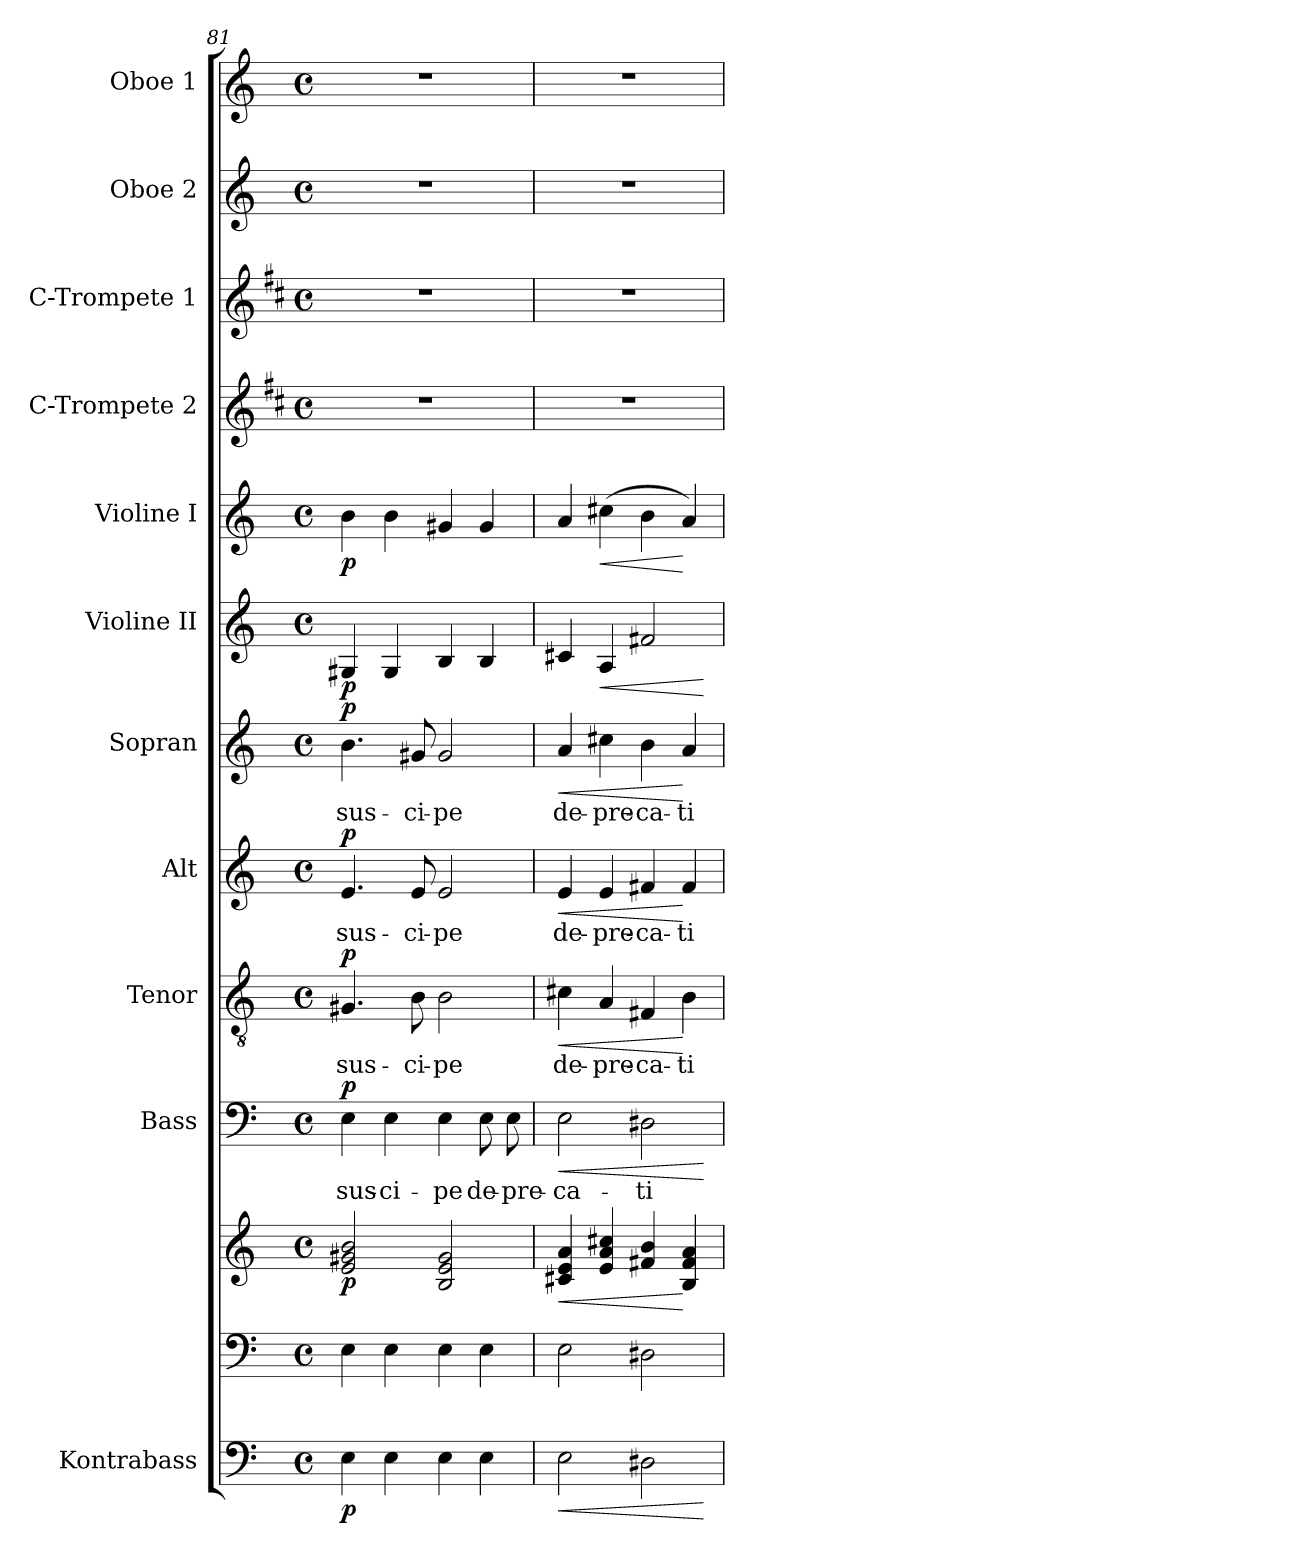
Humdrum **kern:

**kern	**dynam	**kern	**kern	**dynam	**kern	**text	**dynam	**kern	**text	**dynam	**kern	**text	**dynam	**kern	**text	**dynam	**kern	**dynam	**kern	**dynam	**kern	**kern	**kern	**kern
*part12	*part12	*part11	*part11	*part11	*part10	*part10	*part10	*part9	*part9	*part9	*part8	*part8	*part8	*part7	*part7	*part7	*part6	*part6	*part5	*part5	*part4	*part3	*part2	*part1
*staff13	*staff13	*staff12	*staff11	*staff11/12	*staff10	*staff10	*staff10	*staff9	*staff9	*staff9	*staff8	*staff8	*staff8	*staff7	*staff7	*staff7	*staff6	*staff6	*staff5	*staff5	*staff4	*staff3	*staff2	*staff1
*I"Kontrabass	*	*	*	*	*I"Bass	*	*	*I"Tenor	*	*	*I"Alt	*	*	*I"Sopran	*	*	*I"Violine II	*	*I"Violine I	*	*I"C-Trompete 2	*I"C-Trompete 1	*I"Oboe 2	*I"Oboe 1
*I'Kb.	*	*	*	*	*I'B.	*	*	*I'T.	*	*	*I'A.	*	*	*I'S.	*	*	*I'Vl. II	*	*I'Vl. I	*	*I'C Trp. 2	*I'C Trp. 1	*I'Ob. 2	*I'Ob. 1
!!LO:PB:g=z
*clefF4	*	*clefF4	*clefG2	*	*clefF4	*	*	*clefGv2	*	*	*clefG2	*	*	*clefG2	*	*	*clefG2	*	*clefG2	*	*clefG2	*clefG2	*clefG2	*clefG2
*ITrd7c12	*	*	*	*	*	*	*	*	*	*	*	*	*	*	*	*	*	*	*	*	*ITrd1c2	*ITrd1c2	*	*
*k[]	*	*k[]	*k[]	*	*k[]	*	*	*k[]	*	*	*k[]	*	*	*k[]	*	*	*k[]	*	*k[]	*	*k[]	*k[]	*k[]	*k[]
*C:	*	*C:	*C:	*	*C:	*	*	*C:	*	*	*C:	*	*	*C:	*	*	*C:	*	*C:	*	*C:	*C:	*C:	*C:
*M4/4	*	*M4/4	*M4/4	*	*M4/4	*	*	*M4/4	*	*	*M4/4	*	*	*M4/4	*	*	*M4/4	*	*M4/4	*	*M4/4	*M4/4	*M4/4	*M4/4
*met(c)	*	*met(c)	*met(c)	*	*met(c)	*	*	*met(c)	*	*	*met(c)	*	*	*met(c)	*	*	*met(c)	*	*met(c)	*	*met(c)	*met(c)	*met(c)	*met(c)
=81	=81	=81	=81	=81	=81	=81	=81	=81	=81	=81	=81	=81	=81	=81	=81	=81	=81	=81	=81	=81	=81	=81	=81	=81
!	!LO:DY:b	!	!	!LO:DY:b	!	!LO:LY:b	!LO:DY:a	!	!LO:LY:b	!LO:DY:a	!	!LO:LY:b	!LO:DY:a	!	!LO:LY:b	!LO:DY:a	!	!LO:DY:b	!	!LO:DY:b	!	!	!	!
4EE\	p	4E\	2e/ 2g#X/ 2b/	p	4E\	sus-	p	4.G#X/	sus-	p	4.e/	sus-	p	4.b\	sus-	p	4G#X/	p	4b\	p	1r	1r	1r	1r
!	!	!	!	!	!	!LO:LY:b	!	!	!	!	!	!	!	!	!	!	!	!	!	!	!	!	!	!
4EE\	.	4E\	.	.	4E\	-ci-	.	.	.	.	.	.	.	.	.	.	4G#/	.	4b\	.	.	.	.	.
!	!	!	!	!	!	!	!	!	!LO:LY:b	!	!	!LO:LY:b	!	!	!LO:LY:b	!	!	!	!	!	!	!	!	!
.	.	.	.	.	.	.	.	8B\	-ci-	.	8e/	-ci-	.	8g#X/	-ci-	.	.	.	.	.	.	.	.	.
!	!	!	!	!	!	!LO:LY:b	!	!	!LO:LY:b	!	!	!LO:LY:b	!	!	!LO:LY:b	!	!	!	!	!	!	!	!	!
4EE\	.	4E\	2B/ 2e/ 2g#/	.	4E\	-pe	.	2B\	-pe	.	2e/	-pe	.	2g#/	-pe	.	4B/	.	4g#X/	.	.	.	.	.
!	!	!	!	!	!	!LO:LY:b	!	!	!	!	!	!	!	!	!	!	!	!	!	!	!	!	!	!
4EE\	.	4E\	.	.	8E\	de-	.	.	.	.	.	.	.	.	.	.	4B/	.	4g#/	.	.	.	.	.
!	!	!	!	!	!	!LO:LY:b	!	!	!	!	!	!	!	!	!	!	!	!	!	!	!	!	!	!
.	.	.	.	.	8E\	-pre-	.	.	.	.	.	.	.	.	.	.	.	.	.	.	.	.	.	.
=82	=82	=82	=82	=82	=82	=82	=82	=82	=82	=82	=82	=82	=82	=82	=82	=82	=82	=82	=82	=82	=82	=82	=82	=82
!	!LO:HP:b	!	!	!LO:HP:b	!	!LO:LY:b	!LO:HP:b	!	!LO:LY:b	!LO:HP:b	!	!LO:LY:b	!LO:HP:b	!	!LO:LY:b	!LO:HP:b	!	!	!	!	!	!	!	!
2EE\	<	2E\	4c#X/ 4e/ 4a/	<	2E\	-ca-	<	4c#X\	de-	<	4e/	de-	<	4a/	de-	<	4c#X/	.	4a/	.	1r	1r	1r	1r
!	!	!	!	!	!	!	!	!	!LO:LY:b	!	!	!LO:LY:b	!	!	!LO:LY:b	!	!	!LO:HP:b	!	!LO:HP:b	!	!	!	!
.	.	.	4e/ 4a/ 4cc#X/	.	.	.	.	4A/	-pre-	.	4e/	-pre-	.	4cc#X\	-pre-	.	4A/	<	(>4cc#X\	<	.	.	.	.
!	!	!	!	!	!	!LO:LY:b	!	!	!LO:LY:b	!	!	!LO:LY:b	!	!	!LO:LY:b	!	!	!	!	!	!	!	!	!
2DD#X\	.	2D#X\	4f#X/ 4b/	.	2D#X\	-ti-	.	4F#X/	-ca-	.	4f#X/	-ca-	.	4b\	-ca-	.	2f#X/	.	4b\	.	.	.	.	.
!	!	!	!	!	!	!	!	!	!LO:LY:b	!	!	!LO:LY:b	!	!	!LO:LY:b	!	!	!	!	!	!	!	!	!
.	.	.	4B/ 4f#/ 4a/	[	.	.	.	4B\	-ti-	[	4f#/	-ti-	[	4a/	-ti-	[	.	.	4a/)	[	.	.	.	.
.	[	.	.	.	.	.	[	.	.	.	.	.	.	.	.	.	.	[	.	.	.	.	.	.
=	=	=	=	=	=	=	=	=	=	=	=	=	=	=	=	=	=	=	=	=	=	=	=	=
*-	*-	*-	*-	*-	*-	*-	*-	*-	*-	*-	*-	*-	*-	*-	*-	*-	*-	*-	*-	*-	*-	*-	*-	*-
